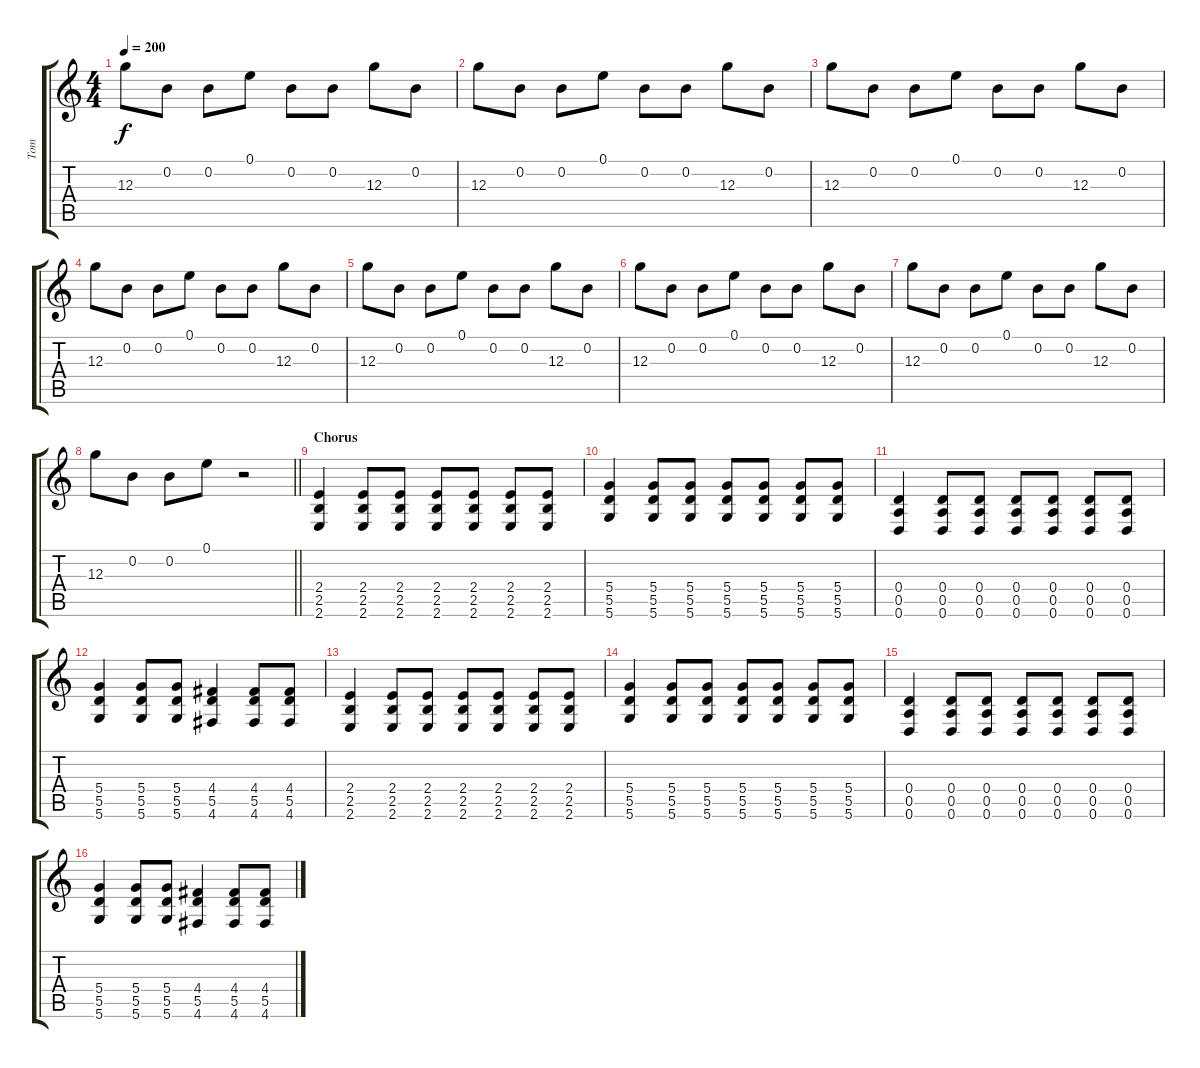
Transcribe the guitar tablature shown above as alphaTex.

\track ("Tom" "Tom") {instrument overdrivenguitar}
\staff {score tabs}
\tuning (E4 B3 G3 D3 A2 D2) {hide}
\ts (4 4)
\tempo 200
\clef g2
\ks c
12.3.8{dy f} 0.2.8 0.2.8 0.1.8 0.2.8 0.2.8 12.3.8 0.2.8 |
12.3.8 0.2.8 0.2.8 0.1.8 0.2.8 0.2.8 12.3.8 0.2.8 |
12.3.8 0.2.8 0.2.8 0.1.8 0.2.8 0.2.8 12.3.8 0.2.8 |
12.3.8 0.2.8 0.2.8 0.1.8 0.2.8 0.2.8 12.3.8 0.2.8 |
12.3.8 0.2.8 0.2.8 0.1.8 0.2.8 0.2.8 12.3.8 0.2.8 |
12.3.8 0.2.8 0.2.8 0.1.8 0.2.8 0.2.8 12.3.8 0.2.8 |
12.3.8 0.2.8 0.2.8 0.1.8 0.2.8 0.2.8 12.3.8 0.2.8 |
\barLineRight lightlight
12.3.8 0.2.8 0.2.8 0.1.8 r.2 |
\section ("" "Chorus")
(2.4 2.5 2.6).4 (2.4 2.5 2.6).8 (2.4 2.5 2.6).8 (2.4 2.5 2.6).8 (2.4 2.5 2.6).8 (2.4 2.5 2.6).8 (2.4 2.5 2.6).8 |
(5.4 5.5 5.6).4 (5.4 5.5 5.6).8 (5.4 5.5 5.6).8 (5.4 5.5 5.6).8 (5.4 5.5 5.6).8 (5.4 5.5 5.6).8 (5.4 5.5 5.6).8 |
(0.4 0.5 0.6).4 (0.4 0.5 0.6).8 (0.4 0.5 0.6).8 (0.4 0.5 0.6).8 (0.4 0.5 0.6).8 (0.4 0.5 0.6).8 (0.4 0.5 0.6).8 |
(5.4 5.5 5.6).4 (5.4 5.5 5.6).8 (5.4 5.5 5.6).8 (4.4 5.5 4.6).4 (4.4 5.5 4.6).8 (4.4 5.5 4.6).8 |
(2.4 2.5 2.6).4 (2.4 2.5 2.6).8 (2.4 2.5 2.6).8 (2.4 2.5 2.6).8 (2.4 2.5 2.6).8 (2.4 2.5 2.6).8 (2.4 2.5 2.6).8 |
(5.4 5.5 5.6).4 (5.4 5.5 5.6).8 (5.4 5.5 5.6).8 (5.4 5.5 5.6).8 (5.4 5.5 5.6).8 (5.4 5.5 5.6).8 (5.4 5.5 5.6).8 |
(0.4 0.5 0.6).4 (0.4 0.5 0.6).8 (0.4 0.5 0.6).8 (0.4 0.5 0.6).8 (0.4 0.5 0.6).8 (0.4 0.5 0.6).8 (0.4 0.5 0.6).8 |
(5.4 5.5 5.6).4 (5.4 5.5 5.6).8 (5.4 5.5 5.6).8 (4.4 5.5 4.6).4 (4.4 5.5 4.6).8 (4.4 5.5 4.6).8
